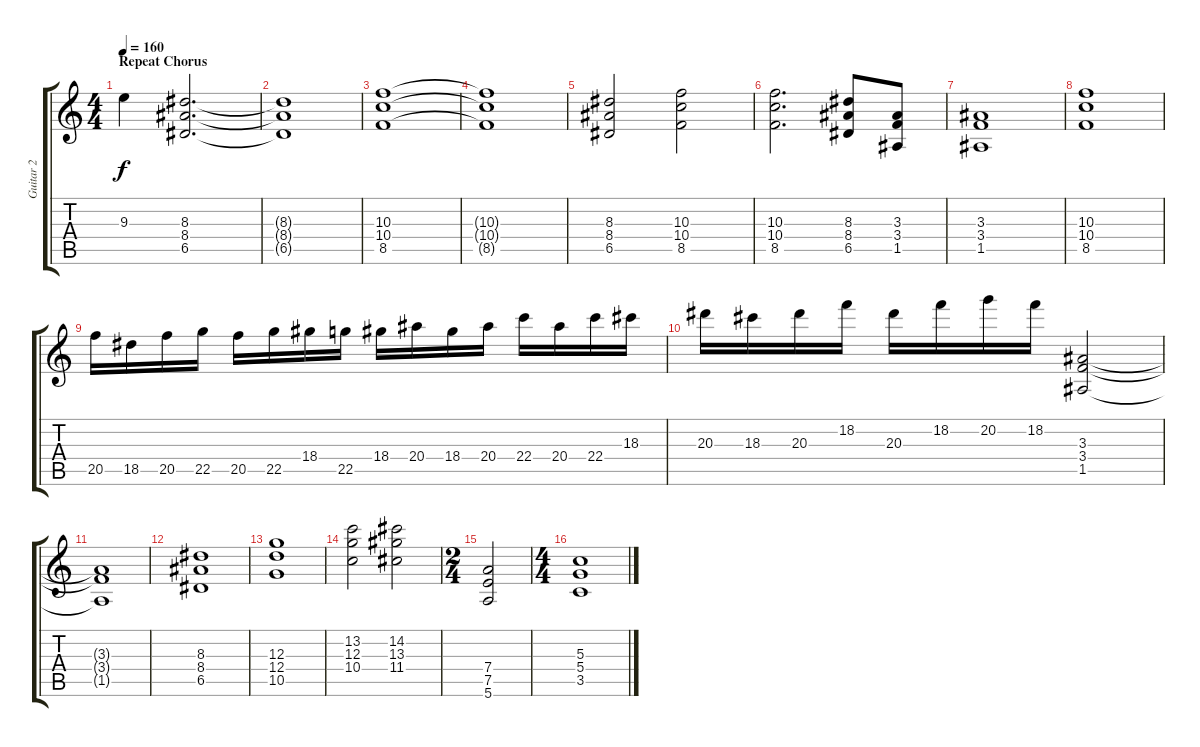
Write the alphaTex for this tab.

\track ("Guitar 2" "Guitar 2") {instrument distortionguitar}
\staff {score tabs}
\tuning (E4 B3 G3 D3 A2 E2) {hide}
\ts (4 4)
\section ("" "Repeat Chorus")
\tempo 160
\clef g2
\ks c
9.3{t}.4{dy f} (8.3 8.4 6.5).2{d} |
(8.3{t} 8.4{t} 6.5{t}).1 |
(10.3 10.4 8.5).1 |
(10.3{t} 10.4{t} 8.5{t}).1 |
(8.3 8.4 6.5).2 (10.3 10.4 8.5).2 |
(10.3 10.4 8.5).2{d} (8.3 8.4 6.5).8 (3.3 3.4 1.5).8 |
(3.3 3.4 1.5).1 |
(10.3 10.4 8.5).1 |
20.5.16 18.5.16 20.5.16 22.5.16 20.5.16 22.5.16 18.4.16 22.5.16 18.4.16 20.4.16 18.4.16 20.4.16 22.4.16 20.4.16 22.4.16 18.3.16 |
20.3.16 18.3.16 20.3.16 18.2.16 20.3.16 18.2.16 20.2.16 18.2.16 (3.3 3.4 1.5).2 |
(3.3{t} 3.4{t} 1.5{t}).1 |
(8.3 8.4 6.5).1 |
(12.3 12.4 10.5).1 |
(13.2 12.3 10.4).2 (14.2 13.3 11.4).2 |
\ts (2 4)
(7.4 7.5 5.6).2 |
\ts (4 4)
(5.3 5.4 3.5).1
